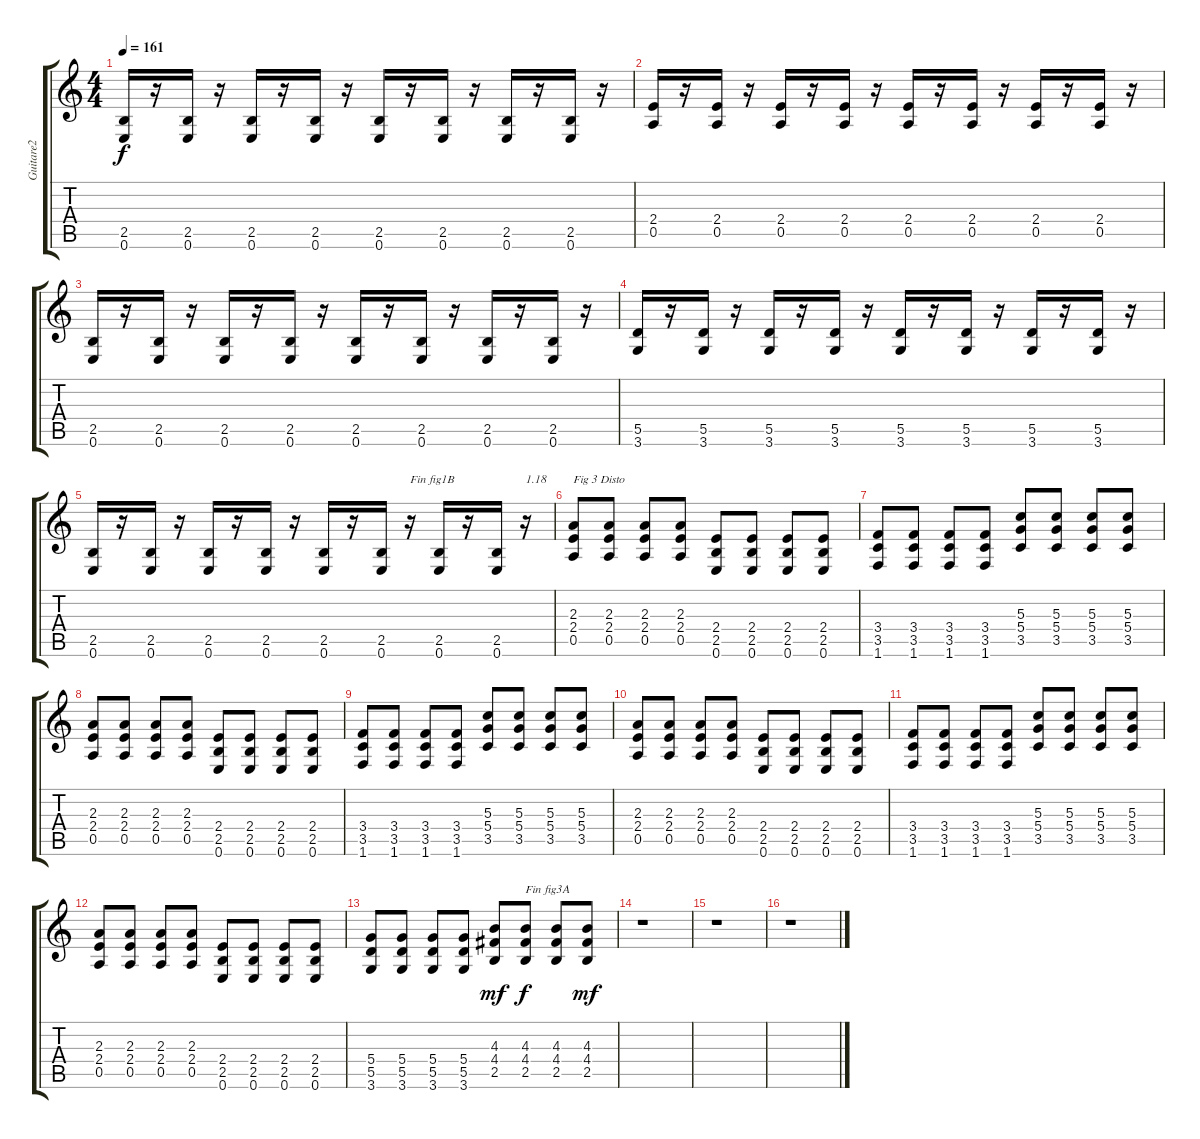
\track ("Guitare2" "Guitare2") {instrument distortionguitar}
\staff {score tabs}
\tuning (E4 B3 G3 D3 A2 E2) {hide}
\ts (4 4)
\tempo 161
\clef g2
\ks c
(2.5 0.6).16{dy f} r.16 (2.5 0.6).16 r.16 (2.5 0.6).16 r.16 (2.5 0.6).16 r.16 (2.5 0.6).16 r.16 (2.5 0.6).16 r.16 (2.5 0.6).16 r.16 (2.5 0.6).16 r.16 |
(2.4 0.5).16 r.16 (2.4 0.5).16 r.16 (2.4 0.5).16 r.16 (2.4 0.5).16 r.16 (2.4 0.5).16 r.16 (2.4 0.5).16 r.16 (2.4 0.5).16 r.16 (2.4 0.5).16 r.16 |
(2.5 0.6).16 r.16 (2.5 0.6).16 r.16 (2.5 0.6).16 r.16 (2.5 0.6).16 r.16 (2.5 0.6).16 r.16 (2.5 0.6).16 r.16 (2.5 0.6).16 r.16 (2.5 0.6).16 r.16 |
(5.5 3.6).16 r.16 (5.5 3.6).16 r.16 (5.5 3.6).16 r.16 (5.5 3.6).16 r.16 (5.5 3.6).16 r.16 (5.5 3.6).16 r.16 (5.5 3.6).16 r.16 (5.5 3.6).16 r.16 |
(2.5 0.6).16 r.16 (2.5 0.6).16 r.16 (2.5 0.6).16 r.16 (2.5 0.6).16 r.16 (2.5 0.6).16 r.16 (2.5 0.6).16 r.16{txt "Fin fig1B"} (2.5 0.6).16 r.16 (2.5 0.6).16 r.16{txt "1.18"} |
(2.3 2.4 0.5).8{txt "Fig 3 Disto"} (2.3 2.4 0.5).8 (2.3 2.4 0.5).8 (2.3 2.4 0.5).8 (2.4 2.5 0.6).8 (2.4 2.5 0.6).8 (2.4 2.5 0.6).8 (2.4 2.5 0.6).8 |
(3.4 3.5 1.6).8 (3.4 3.5 1.6).8 (3.4 3.5 1.6).8 (3.4 3.5 1.6).8 (5.3 5.4 3.5).8 (5.3 5.4 3.5).8 (5.3 5.4 3.5).8 (5.3 5.4 3.5).8 |
(2.3 2.4 0.5).8 (2.3 2.4 0.5).8 (2.3 2.4 0.5).8 (2.3 2.4 0.5).8 (2.4 2.5 0.6).8 (2.4 2.5 0.6).8 (2.4 2.5 0.6).8 (2.4 2.5 0.6).8 |
(3.4 3.5 1.6).8 (3.4 3.5 1.6).8 (3.4 3.5 1.6).8 (3.4 3.5 1.6).8 (5.3 5.4 3.5).8 (5.3 5.4 3.5).8 (5.3 5.4 3.5).8 (5.3 5.4 3.5).8 |
(2.3 2.4 0.5).8 (2.3 2.4 0.5).8 (2.3 2.4 0.5).8 (2.3 2.4 0.5).8 (2.4 2.5 0.6).8 (2.4 2.5 0.6).8 (2.4 2.5 0.6).8 (2.4 2.5 0.6).8 |
(3.4 3.5 1.6).8 (3.4 3.5 1.6).8 (3.4 3.5 1.6).8 (3.4 3.5 1.6).8 (5.3 5.4 3.5).8 (5.3 5.4 3.5).8 (5.3 5.4 3.5).8 (5.3 5.4 3.5).8 |
(2.3 2.4 0.5).8 (2.3 2.4 0.5).8 (2.3 2.4 0.5).8 (2.3 2.4 0.5).8 (2.4 2.5 0.6).8 (2.4 2.5 0.6).8 (2.4 2.5 0.6).8 (2.4 2.5 0.6).8 |
(5.4 5.5 3.6).8 (5.4 5.5 3.6).8 (5.4 5.5 3.6).8 (5.4 5.5 3.6).8 (4.3 4.4 2.5).8{dy mf} (4.3 4.4 2.5).8{txt "Fin fig3A" dy f} (4.3 4.4 2.5).8 (4.3 4.4 2.5).8{dy mf} |
r.1 |
r.1 |
r.1
